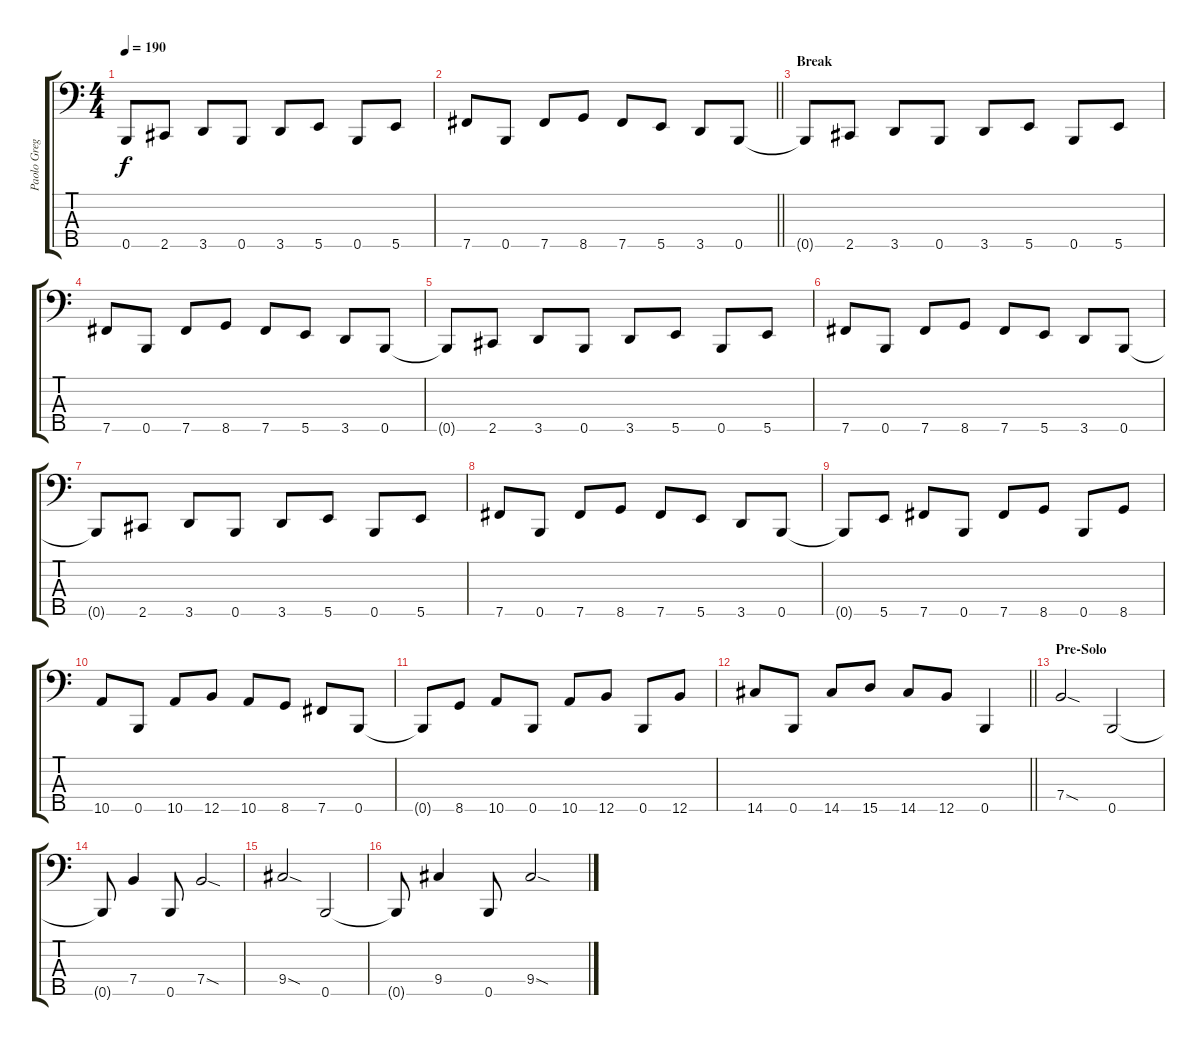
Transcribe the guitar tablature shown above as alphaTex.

\track ("Paolo Gregoletto" "Paolo Greg") {instrument electricbasspick}
\staff {score tabs}
\tuning (G2 D2 A1 E1 B0) {hide}
\ts (4 4)
\tempo 190
\clef f4
\ks c
0.5{t}.8{dy f} 2.5.8 3.5.8 0.5.8 3.5.8 5.5.8 0.5.8 5.5.8 |
\barLineRight lightlight
7.5.8 0.5.8 7.5.8 8.5.8 7.5.8 5.5.8 3.5.8 0.5.8 |
\section ("" "Break")
0.5{t}.8 2.5.8 3.5.8 0.5.8 3.5.8 5.5.8 0.5.8 5.5.8 |
7.5.8 0.5.8 7.5.8 8.5.8 7.5.8 5.5.8 3.5.8 0.5.8 |
0.5{t}.8 2.5.8 3.5.8 0.5.8 3.5.8 5.5.8 0.5.8 5.5.8 |
7.5.8 0.5.8 7.5.8 8.5.8 7.5.8 5.5.8 3.5.8 0.5.8 |
0.5{t}.8 2.5.8 3.5.8 0.5.8 3.5.8 5.5.8 0.5.8 5.5.8 |
7.5.8 0.5.8 7.5.8 8.5.8 7.5.8 5.5.8 3.5.8 0.5.8 |
0.5{t}.8 5.5.8 7.5.8 0.5.8 7.5.8 8.5.8 0.5.8 8.5.8 |
10.5.8 0.5.8 10.5.8 12.5.8 10.5.8 8.5.8 7.5.8 0.5.8 |
0.5{t}.8 8.5.8 10.5.8 0.5.8 10.5.8 12.5.8 0.5.8 12.5.8 |
\barLineRight lightlight
14.5.8 0.5.8 14.5.8 15.5.8 14.5.8 12.5.8 0.5.4 |
\section ("" "Pre-Solo")
7.4{sod}.2 0.5.2 |
0.5{t}.8 7.4.4 0.5.8 7.4{sod}.2 |
9.4{sod}.2 0.5.2 |
0.5{t}.8 9.4.4 0.5.8 9.4{sod}.2
